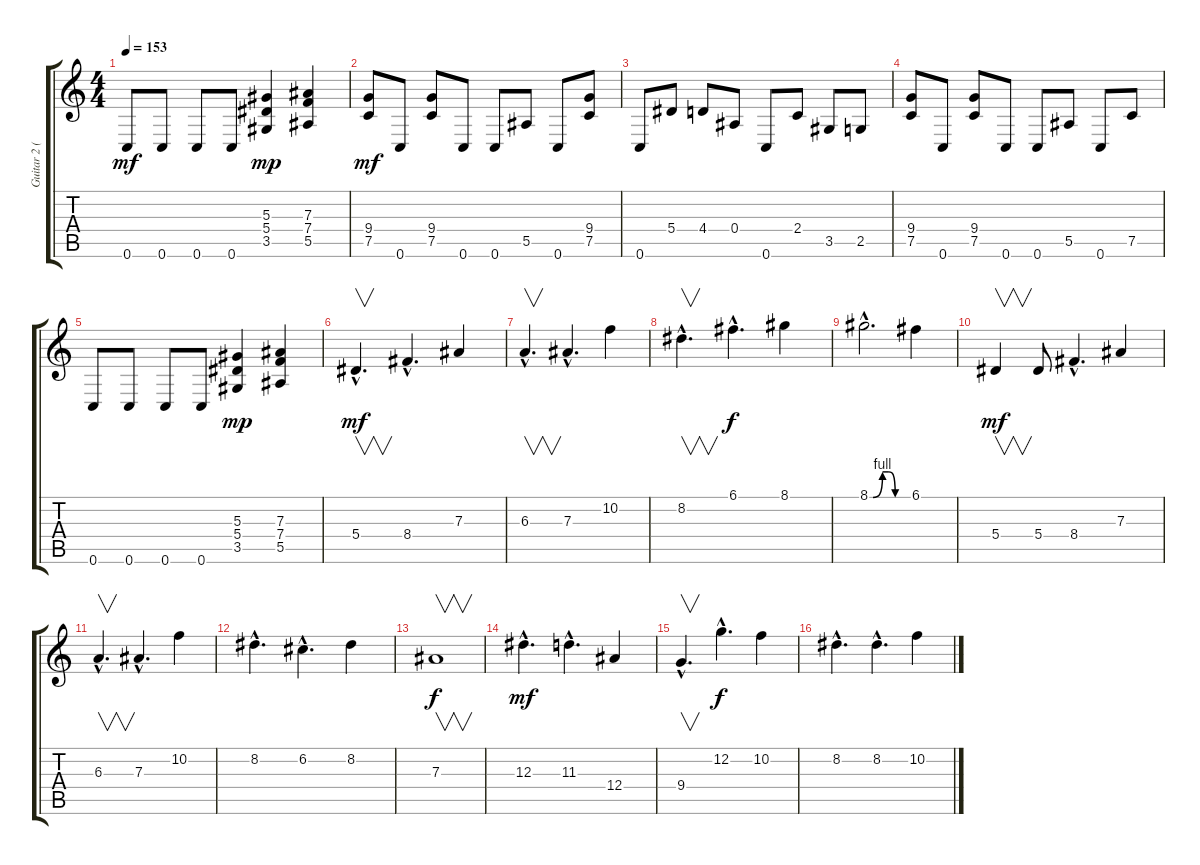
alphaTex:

\track ("Guitar 2 (Lead)" "Guitar 2 (") {instrument distortionguitar}
\staff {score tabs}
\tuning (C4 G3 Eb3 Bb2 F2 C2) {hide}
\ts (4 4)
\tempo 153
\clef g2
\ks c
0.6.8{dy mf} 0.6.8 0.6.8 0.6.8 (5.3 5.4 3.5).4{dy mp} (7.3 7.4 5.5).4 |
(9.4 7.5).8{dy mf} 0.6.8 (9.4 7.5).8 0.6.8 0.6.8 5.5.8 0.6.8 (9.4 7.5).8 |
0.6.8 5.4.8 4.4.8 0.4.8 0.6.8 2.4.8 3.5.8 2.5.8 |
(9.4 7.5).8 0.6.8 (9.4 7.5).8 0.6.8 0.6.8 5.5.8 0.6.8 7.5.8 |
0.6.8 0.6.8 0.6.8 0.6.8 (5.3 5.4 3.5).4{dy mp} (7.3 7.4 5.5).4 |
5.4{hac}.4{v d dy mf} 8.4{hac}.4{d} 7.3.4 |
6.3{hac}.4{v d} 7.3{hac}.4{d} 10.2.4 |
8.2{hac}.4{v d} 6.1{hac}.4{d dy f} 8.1.4 |
8.1{be (custom 0 0 5 0 20 4 30 4 40 0 60 0) hac}.2{d} 6.1.4 |
5.4.4{v dy mf} 5.4.8 8.4{hac}.4{d} 7.3.4 |
6.3{hac}.4{v d} 7.3{hac}.4{d} 10.2.4 |
8.2{hac}.4{d} 6.2{hac}.4{d} 8.2.4 |
7.3.1{v dy f} |
12.3{hac}.4{d dy mf} 11.3{hac}.4{d} 12.4.4 |
9.4{hac}.4{v d} 12.2{hac}.4{d dy f} 10.2.4 |
8.2{hac}.4{d} 8.2{hac}.4{d} 10.2.4
